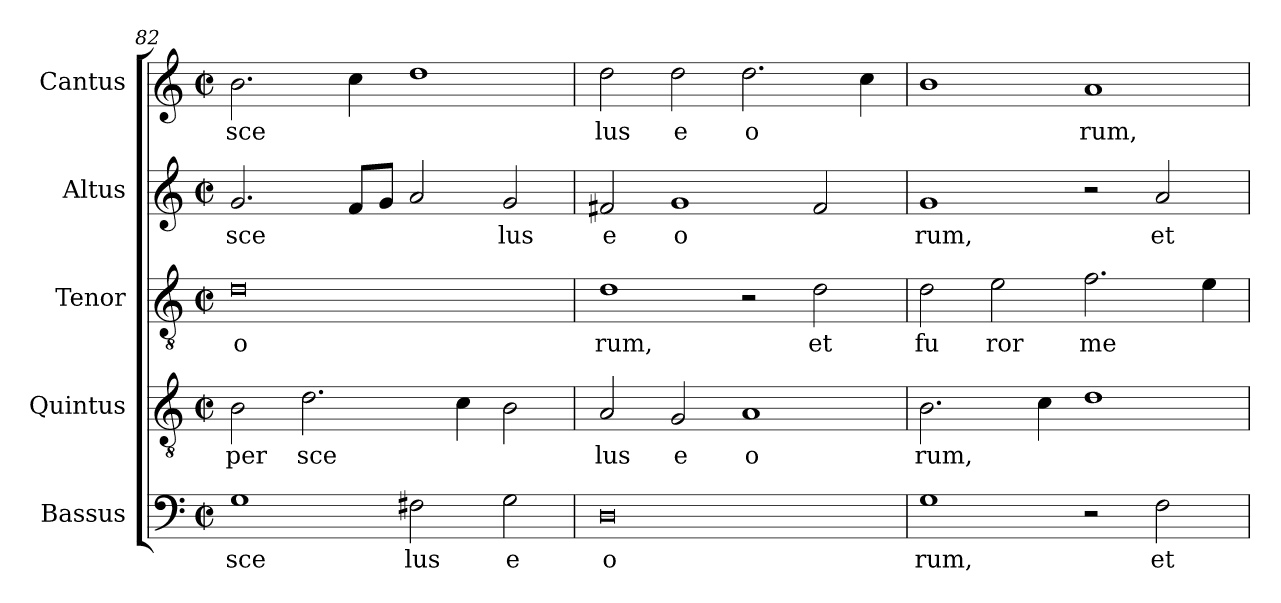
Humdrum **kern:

**kern	**text	**kern	**text	**kern	**text	**kern	**text	**kern	**text
*part5	*part5	*part4	*part4	*part3	*part3	*part2	*part2	*part1	*part1
*staff5	*staff5	*staff4	*staff4	*staff3	*staff3	*staff2	*staff2	*staff1	*staff1
*I"Bassus	*	*I"Quintus	*	*I"Tenor	*	*I"Altus	*	*I"Cantus	*
*clefF4	*	*clefGv2	*	*clefGv2	*	*clefG2	*	*clefG2	*
*	*	*	*	*k[]	*	*k[]	*	*	*
*	*	*	*	*C:	*	*C:	*	*	*
*M2/2	*	*M2/2	*	*M2/2	*	*M2/2	*	*M2/2	*
*met(c|)	*	*met(c|)	*	*met(c|)	*	*met(c|)	*	*met(c|)	*
=82	=82	=82	=82	=82	=82	=82	=82	=82	=82
!	!LO:LY:b:cj	!	!LO:LY:b:cj	!	!LO:LY:b:cj	!	!LO:LY:b	!	!LO:LY:b
1G	sce	2B\	per	0d	o	2.g/	sce	2.b\	sce
!	!	!	!LO:LY:b	!	!	!	!	!	!
.	.	2.d\	sce	.	.	.	.	.	.
.	.	.	.	.	.	8f/L	.	4cc\	.
.	.	.	.	.	.	8g/J	.	.	.
!	!LO:LY:b:cj	!	!	!	!	!	!	!	!
2F#X\	lus	.	.	.	.	2a/	.	1dd	.
.	.	4c\	.	.	.	.	.	.	.
!	!LO:LY:b:cj	!	!	!	!	!	!LO:LY:b:cj	!	!
2G\	e	2B\	.	.	.	2g/	lus	.	.
=83	=83	=83	=83	=83	=83	=83	=83	=83	=83
!	!LO:LY:b:cj	!	!LO:LY:b:cj	!	!LO:LY:b:cj	!	!LO:LY:b:cj	!	!LO:LY:b:cj
0D	o	2A/	lus	1d	rum,	2f#X/	e	2dd\	lus
!	!	!	!LO:LY:b:cj	!	!	!	!LO:LY:b:rj	!	!LO:LY:b:cj
.	.	2G/	e	.	.	1g	o	2dd\	e
!	!	!	!LO:LY:b:cj	!	!	!	!	!	!LO:LY:b:cj
.	.	1A	o	2r	.	.	.	2.dd\	o
!	!	!	!	!	!LO:LY:b:cj	!	!	!	!
.	.	.	.	2d\	et	2f#/	.	.	.
.	.	.	.	.	.	.	.	4cc\	.
=84	=84	=84	=84	=84	=84	=84	=84	=84	=84
!	!LO:LY:b:cj	!	!LO:LY:b	!	!LO:LY:b:cj	!	!LO:LY:b:cj	!	!
1G	rum,	2.B\	rum,	2d\	fu	1g	rum,	1b	.
!	!	!	!	!	!LO:LY:b:cj	!	!	!	!
.	.	.	.	2e\	ror	.	.	.	.
.	.	4c\	.	.	.	.	.	.	.
!	!	!	!	!	!LO:LY:b	!	!	!	!LO:LY:b:cj
2r	.	1d	.	2.f\	me	2r	.	1a	rum,
!	!LO:LY:b:cj	!	!	!	!	!	!LO:LY:b:cj	!	!
2F\	et	.	.	.	.	2a/	et	.	.
.	.	.	.	4e\	.	.	.	.	.
=	=	=	=	=	=	=	=	=	=
*-	*-	*-	*-	*-	*-	*-	*-	*-	*-
